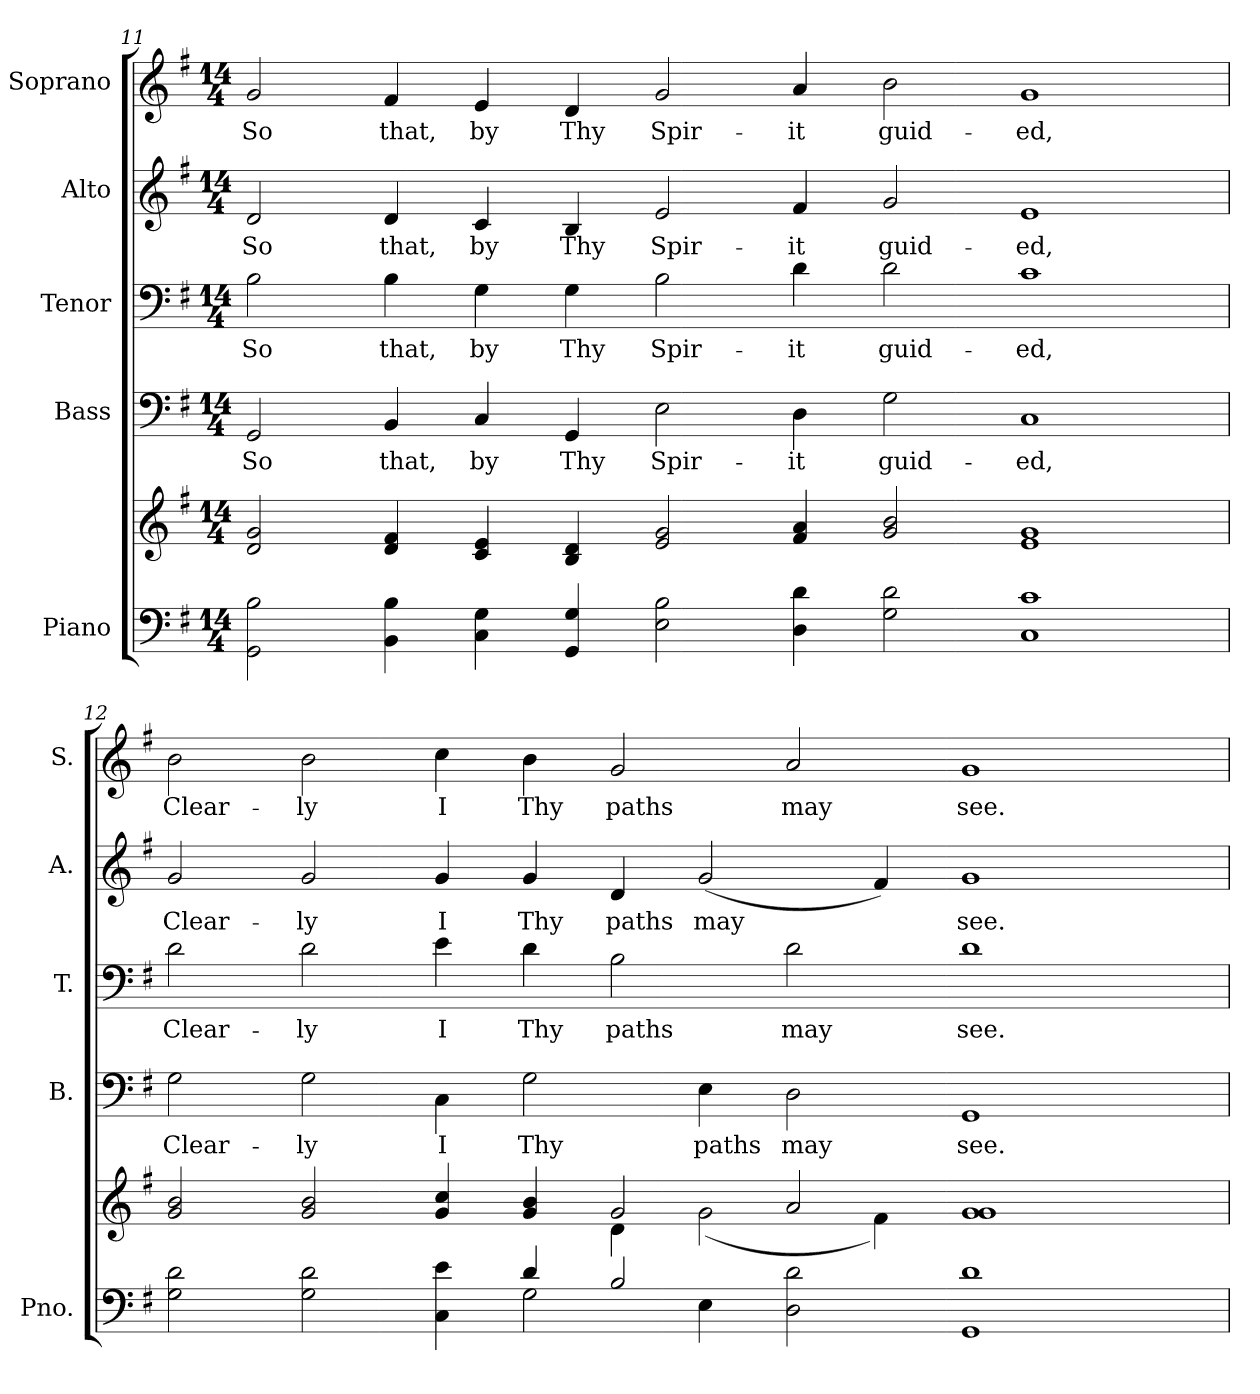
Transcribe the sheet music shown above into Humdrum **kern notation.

**kern	**kern	**kern	**text	**kern	**text	**kern	**text	**kern	**text
*part5	*part5	*part4	*part4	*part3	*part3	*part2	*part2	*part1	*part1
*staff6	*staff5	*staff4	*staff4	*staff3	*staff3	*staff2	*staff2	*staff1	*staff1
*I"Piano	*	*I"Bass	*	*I"Tenor	*	*I"Alto	*	*I"Soprano	*
*I'Pno.	*	*I'B.	*	*I'T.	*	*I'A.	*	*I'S.	*
!!LO:PB:g=z
*clefF4	*clefG2	*clefF4	*	*clefF4	*	*clefG2	*	*clefG2	*
*k[f#]	*k[f#]	*k[f#]	*	*k[f#]	*	*k[f#]	*	*k[f#]	*
*G:	*G:	*G:	*	*G:	*	*G:	*	*G:	*
*M14/4	*M14/4	*M14/4	*	*M14/4	*	*M14/4	*	*M14/4	*
=11	=11	=11	=11	=11	=11	=11	=11	=11	=11
!	!	!	!LO:LY:b:color=#000000	!	!	!	!	!	!
!	!	!	!	!	!LO:LY:b:color=#000000	!	!	!	!
!	!	!	!	!	!	!	!LO:LY:b:color=#000000	!	!
!	!	!	!	!	!	!	!	!	!LO:LY:b:color=#000000
2GGi\ 2Bi	2di/ 2gi	2GGi/	So	2Bi\	So	2di/	So	2gi/	So
!	!	!	!LO:LY:b:color=#000000	!	!	!	!	!	!
!	!	!	!	!	!LO:LY:b:color=#000000	!	!	!	!
!	!	!	!	!	!	!	!LO:LY:b:color=#000000	!	!
!	!	!	!	!	!	!	!	!	!LO:LY:b:color=#000000
4BBi\ 4Bi	4di/ 4f#i	4BBi/	that,	4Bi\	that,	4di/	that,	4f#i/	that,
!	!	!	!LO:LY:b:color=#000000	!	!	!	!	!	!
!	!	!	!	!	!LO:LY:b:color=#000000	!	!	!	!
!	!	!	!	!	!	!	!LO:LY:b:color=#000000	!	!
!	!	!	!	!	!	!	!	!	!LO:LY:b:color=#000000
4Ci\ 4Gi	4ci/ 4ei	4Ci/	by	4Gi\	by	4ci/	by	4ei/	by
!	!	!	!LO:LY:b:color=#000000	!	!	!	!	!	!
!	!	!	!	!	!LO:LY:b:color=#000000	!	!	!	!
!	!	!	!	!	!	!	!LO:LY:b:color=#000000	!	!
!	!	!	!	!	!	!	!	!	!LO:LY:b:color=#000000
4GGi/ 4Gi	4Bi/ 4di	4GGi/	Thy	4Gi\	Thy	4Bi/	Thy	4di/	Thy
!	!	!	!LO:LY:b:color=#000000	!	!	!	!	!	!
!	!	!	!	!	!LO:LY:b:color=#000000	!	!	!	!
!	!	!	!	!	!	!	!LO:LY:b:color=#000000	!	!
!	!	!	!	!	!	!	!	!	!LO:LY:b:color=#000000
2Ei\ 2Bi	2ei/ 2gi	2Ei\	Spir-	2Bi\	Spir-	2ei/	Spir-	2gi/	Spir-
!	!	!	!LO:LY:b:color=#000000	!	!	!	!	!	!
!	!	!	!	!	!LO:LY:b:color=#000000	!	!	!	!
!	!	!	!	!	!	!	!LO:LY:b:color=#000000	!	!
!	!	!	!	!	!	!	!	!	!LO:LY:b:color=#000000
4Di\ 4di	4f#i/ 4ai	4Di\	-it	4di\	-it	4f#i/	-it	4ai/	-it
!	!	!	!LO:LY:b:color=#000000	!	!	!	!	!	!
!	!	!	!	!	!LO:LY:b:color=#000000	!	!	!	!
!	!	!	!	!	!	!	!LO:LY:b:color=#000000	!	!
!	!	!	!	!	!	!	!	!	!LO:LY:b:color=#000000
2Gi\ 2di	2gi/ 2bi	2Gi\	guid-	2di\	guid-	2gi/	guid-	2bi\	guid-
!	!	!	!LO:LY:b:color=#000000	!	!	!	!	!	!
!	!	!	!	!	!LO:LY:b:color=#000000	!	!	!	!
!	!	!	!	!	!	!	!LO:LY:b:color=#000000	!	!
!	!	!	!	!	!	!	!	!	!LO:LY:b:color=#000000
1Ci 1ci	1ei 1gi	1Ci	-ed,	1ci	-ed,	1ei	-ed,	1gi	-ed,
=12	=12	=12	=12	=12	=12	=12	=12	=12	=12
*^	*^	*	*	*	*	*	*	*	*
!	!	!	!	!	!LO:LY:b:color=#000000	!	!	!	!	!	!
!	!	!	!	!	!	!	!LO:LY:b:color=#000000	!	!	!	!
!	!	!	!	!	!	!	!	!	!LO:LY:b:color=#000000	!	!
!	!	!	!	!	!	!	!	!	!	!	!LO:LY:b:color=#000000
2Gi\ 2di	1ryy	2gi/ 2bi	1ryy	2Gi\	Clear-	2di\	Clear-	2gi/	Clear-	2bi\	Clear-
!	!	!	!	!	!LO:LY:b:color=#000000	!	!	!	!	!	!
!	!	!	!	!	!	!	!LO:LY:b:color=#000000	!	!	!	!
!	!	!	!	!	!	!	!	!	!LO:LY:b:color=#000000	!	!
!	!	!	!	!	!	!	!	!	!	!	!LO:LY:b:color=#000000
2Gi\ 2di	.	2gi/ 2bi	.	2Gi\	-ly	2di\	-ly	2gi/	-ly	2bi\	-ly
!	!	!	!	!	!LO:LY:b:color=#000000	!	!	!	!	!	!
!	!	!	!	!	!	!	!LO:LY:b:color=#000000	!	!	!	!
!	!	!	!	!	!	!	!	!	!LO:LY:b:color=#000000	!	!
!	!	!	!	!	!	!	!	!	!	!	!LO:LY:b:color=#000000
4Ci\ 4ei	4ryy	4gi/ 4cci	2ryy	4Ci\	I	4ei\	I	4gi/	I	4cci\	I
!	!	!	!	!	!LO:LY:b:color=#000000	!	!	!	!	!	!
!	!	!	!	!	!	!	!LO:LY:b:color=#000000	!	!	!	!
!	!	!	!	!	!	!	!	!	!LO:LY:b:color=#000000	!	!
!	!	!	!	!	!	!	!	!	!	!	!LO:LY:b:color=#000000
4di/	2Gi\	4gi/ 4bi	.	2Gi\	Thy	4di\	Thy	4gi/	Thy	4bi\	Thy
!	!	!	!	!	!	!	!LO:LY:b:color=#000000	!	!	!	!
!	!	!	!	!	!	!	!	!	!LO:LY:b:color=#000000	!	!
!	!	!	!	!	!	!	!	!	!	!	!LO:LY:b:color=#000000
2Bi/	.	2gi/	4di\	.	.	2Bi\	paths	4di/	paths	2gi/	paths
!	!	!	!	!	!LO:LY:b:color=#000000	!	!	!	!	!	!
!	!	!	!	!	!	!	!	!	!LO:LY:b:color=#000000	!	!
.	4Ei\	.	(2gi\	4Ei\	paths	.	.	(2gi/	may	.	.
!	!	!	!	!	!LO:LY:b:color=#000000	!	!	!	!	!	!
!	!	!	!	!	!	!	!LO:LY:b:color=#000000	!	!	!	!
!	!	!	!	!	!	!	!	!	!	!	!LO:LY:b:color=#000000
2Di\ 2di	1ryy	2ai/	.	2Di\	may	2di\	may	.	.	2ai/	may
.	.	.	4f#i\)	.	.	.	.	4f#i/)	.	.	.
!	!	!	!	!	!LO:LY:b:color=#000000	!	!	!	!	!	!
!	!	!	!	!	!	!	!LO:LY:b:color=#000000	!	!	!	!
!	!	!	!	!	!	!	!	!	!LO:LY:b:color=#000000	!	!
!	!	!	!	!	!	!	!	!	!	!	!LO:LY:b:color=#000000
1GGi 1di	.	1gi 1gi	2ryy	1GGi	see.	1di	see.	1gi	see.	1gi	see.
.	2ryy	.	2ryy	.	.	.	.	.	.	.	.
*v	*v	*	*	*	*	*	*	*	*	*	*
*	*v	*v	*	*	*	*	*	*	*	*
=	=	=	=	=	=	=	=	=	=
*-	*-	*-	*-	*-	*-	*-	*-	*-	*-
